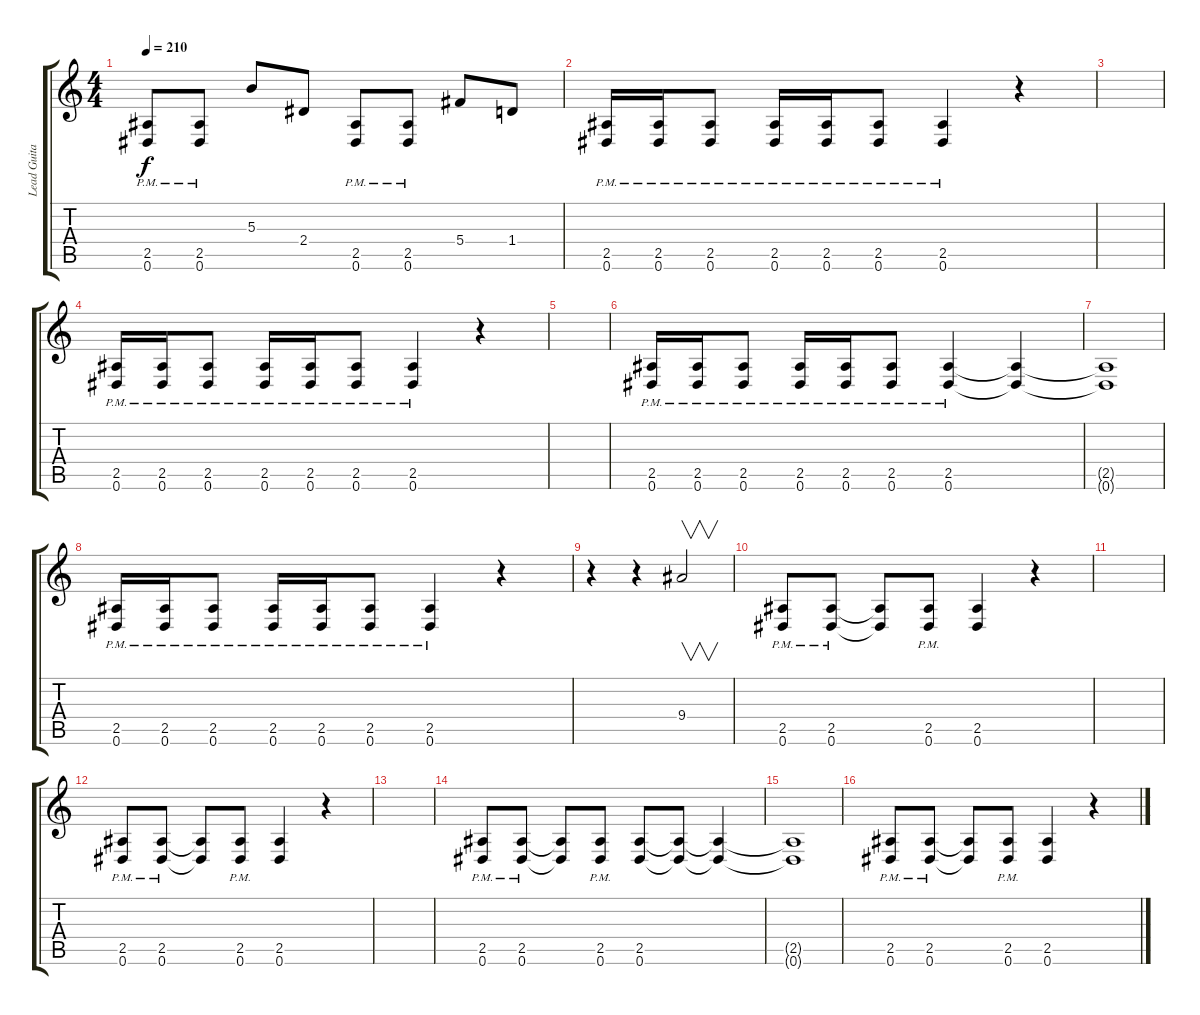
\track ("Lead Guitar" "Lead Guita") {instrument distortionguitar}
\staff {score tabs}
\tuning (Eb4 Bb3 Gb3 Db3 Ab2 Eb2) {hide}
\ts (4 4)
\tempo 210
\clef g2
\ks c
(2.5{pm} 0.6{pm}).8{dy f} (2.5{pm} 0.6{pm}).8 5.3.8 2.4.8 (2.5{pm} 0.6{pm}).8 (2.5{pm} 0.6{pm}).8 5.4.8 1.4.8 |
(2.5{pm} 0.6{pm}).16 (2.5{pm} 0.6{pm}).16 (2.5{pm} 0.6{pm}).8 (2.5{pm} 0.6{pm}).16 (2.5{pm} 0.6{pm}).16 (2.5{pm} 0.6{pm}).8 (2.5{pm} 0.6{pm}).4 r.4 |
|
(2.5{pm} 0.6{pm}).16 (2.5{pm} 0.6{pm}).16 (2.5{pm} 0.6{pm}).8 (2.5{pm} 0.6{pm}).16 (2.5{pm} 0.6{pm}).16 (2.5{pm} 0.6{pm}).8 (2.5{pm} 0.6{pm}).4 r.4 |
|
(2.5{pm} 0.6{pm}).16 (2.5{pm} 0.6{pm}).16 (2.5{pm} 0.6{pm}).8 (2.5{pm} 0.6{pm}).16 (2.5{pm} 0.6{pm}).16 (2.5{pm} 0.6{pm}).8 (2.5{pm} 0.6{pm}).4 (2.5{t} 0.6{t}).4 |
(2.5{t} 0.6{t}).1 |
(2.5{pm} 0.6{pm}).16 (2.5{pm} 0.6{pm}).16 (2.5{pm} 0.6{pm}).8 (2.5{pm} 0.6{pm}).16 (2.5{pm} 0.6{pm}).16 (2.5{pm} 0.6{pm}).8 (2.5{pm} 0.6{pm}).4 r.4 |
r.4 r.4 9.4.2{v instrument guitarharmonics} |
(2.5{pm} 0.6{pm}).8{instrument distortionguitar} (2.5{pm} 0.6{pm}).8 (2.5{t} 0.6{t}).8 (2.5{pm} 0.6{pm}).8 (2.5 0.6).4 r.4 |
|
(2.5{pm} 0.6{pm}).8 (2.5{pm} 0.6{pm}).8 (2.5{t} 0.6{t}).8 (2.5{pm} 0.6{pm}).8 (2.5 0.6).4 r.4 |
|
(2.5{pm} 0.6{pm}).8 (2.5{pm} 0.6{pm}).8 (2.5{t} 0.6{t}).8 (2.5{pm} 0.6{pm}).8 (2.5 0.6).8 (2.5{t} 0.6{t}).8 (2.5{t} 0.6{t}).4 |
(2.5{t} 0.6{t}).1 |
(2.5{pm} 0.6{pm}).8 (2.5{pm} 0.6{pm}).8 (2.5{t} 0.6{t}).8 (2.5{pm} 0.6{pm}).8 (2.5 0.6).4 r.4
